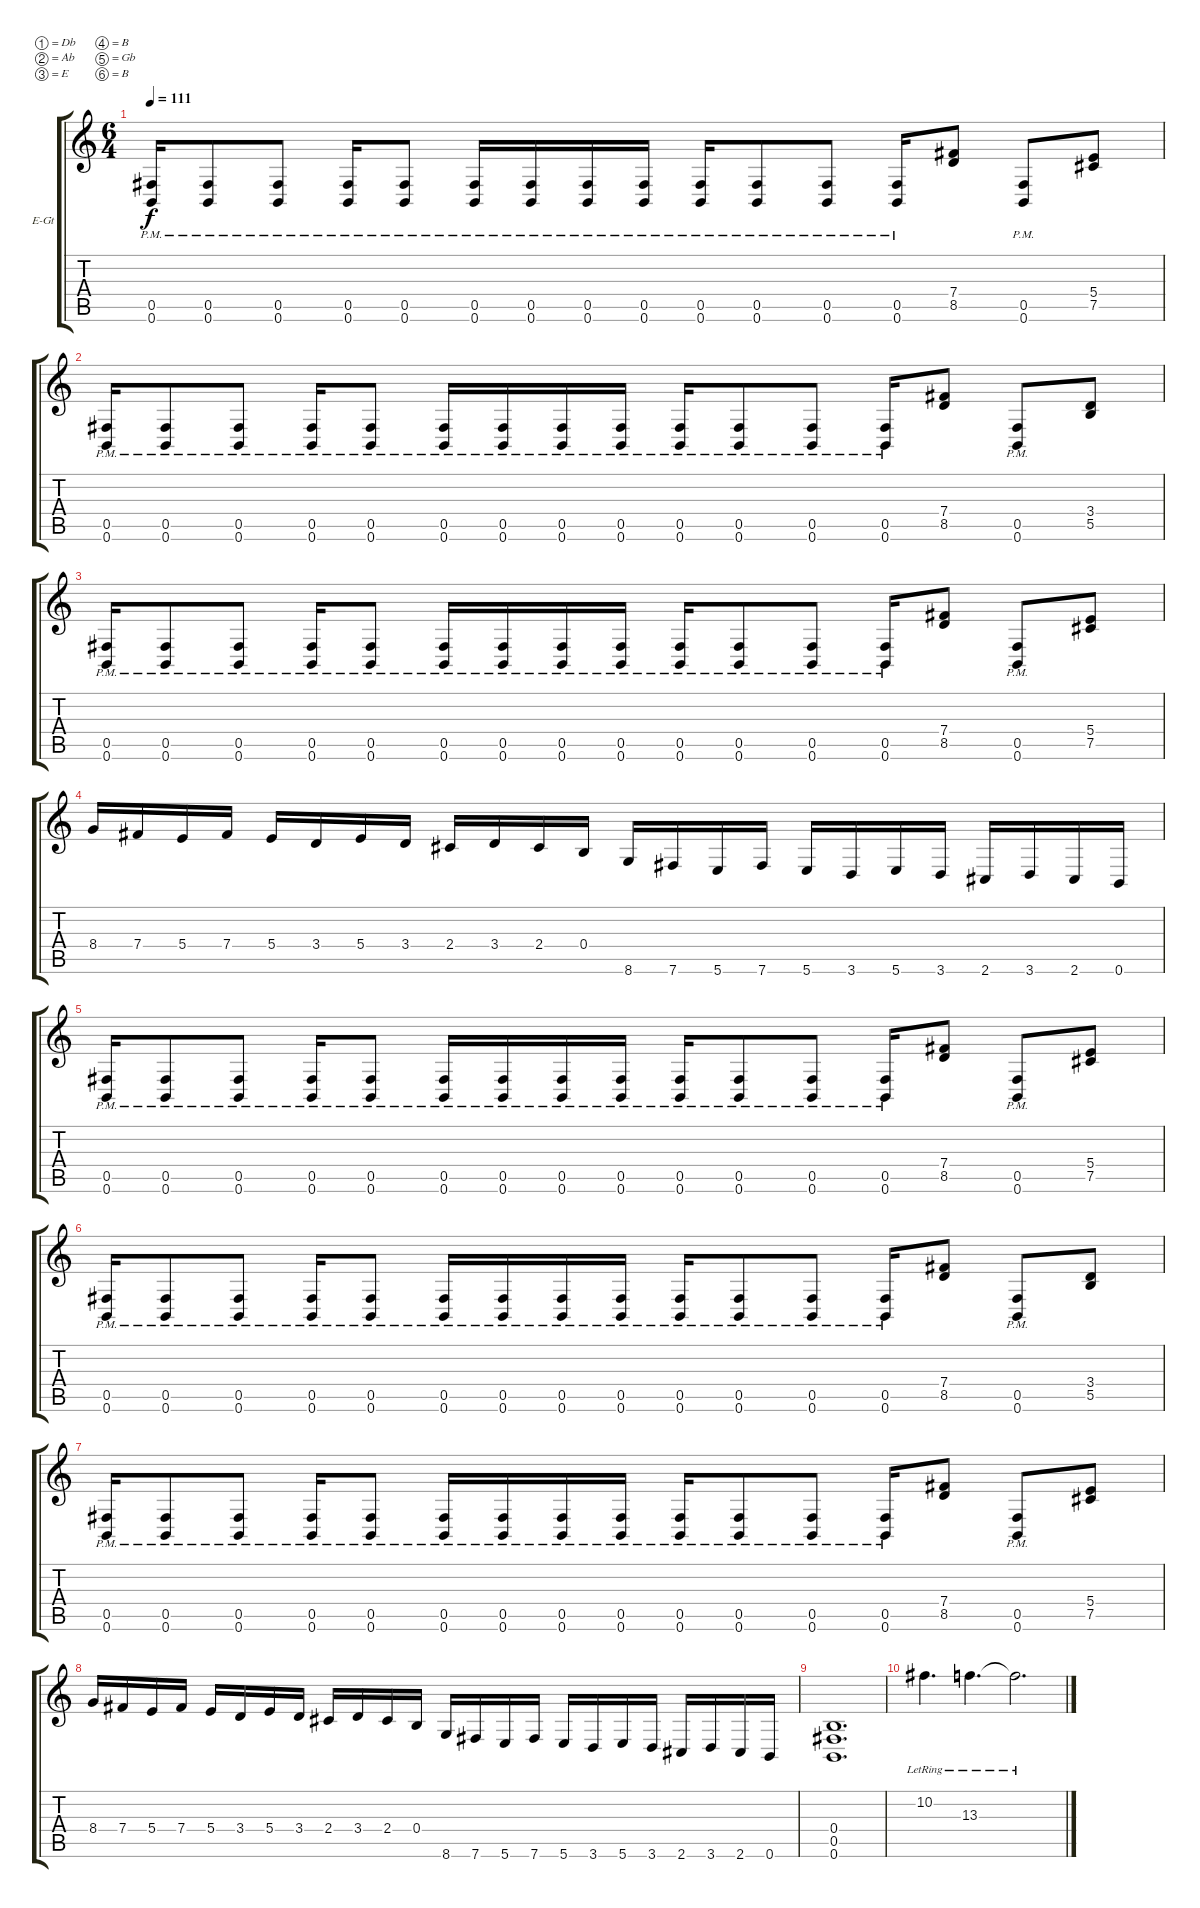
\bracketExtendMode groupsimilarinstruments
\firstSystemTrackNameOrientation horizontal
\otherSystemsTrackNameOrientation horizontal
\track ("Chris Storey (Guitar)" "E-Gt") {instrument distortionguitar}
\staff {score tabs}
\tuning (Db4 Ab3 E3 B2 Gb2 B1)
\ts (6 4)
\tempo 111
\clef g2
\ks c
(0.5{pm} 0.6{pm}).16{dy f} (0.5{pm} 0.6{pm}).8 (0.5{pm} 0.6{pm}).8 (0.5{pm} 0.6{pm}).16 (0.5{pm} 0.6{pm}).8 (0.5{pm} 0.6{pm}).16 (0.5{pm} 0.6{pm}).16 (0.5{pm} 0.6{pm}).16 (0.5{pm} 0.6{pm}).16 (0.5{pm} 0.6{pm}).16 (0.5{pm} 0.6{pm}).8 (0.5{pm} 0.6{pm}).8 (0.5{pm} 0.6{pm}).16 (7.4 8.5).8 (0.5{pm} 0.6{pm}).8 (5.4 7.5).8 |
(0.5{pm} 0.6{pm}).16 (0.5{pm} 0.6{pm}).8 (0.5{pm} 0.6{pm}).8 (0.5{pm} 0.6{pm}).16 (0.5{pm} 0.6{pm}).8 (0.5{pm} 0.6{pm}).16 (0.5{pm} 0.6{pm}).16 (0.5{pm} 0.6{pm}).16 (0.5{pm} 0.6{pm}).16 (0.5{pm} 0.6{pm}).16 (0.5{pm} 0.6{pm}).8 (0.5{pm} 0.6{pm}).8 (0.5{pm} 0.6{pm}).16 (7.4 8.5).8 (0.5{pm} 0.6{pm}).8 (3.4 5.5).8 |
(0.5{pm} 0.6{pm}).16 (0.5{pm} 0.6{pm}).8 (0.5{pm} 0.6{pm}).8 (0.5{pm} 0.6{pm}).16 (0.5{pm} 0.6{pm}).8 (0.5{pm} 0.6{pm}).16 (0.5{pm} 0.6{pm}).16 (0.5{pm} 0.6{pm}).16 (0.5{pm} 0.6{pm}).16 (0.5{pm} 0.6{pm}).16 (0.5{pm} 0.6{pm}).8 (0.5{pm} 0.6{pm}).8 (0.5{pm} 0.6{pm}).16 (7.4 8.5).8 (0.5{pm} 0.6{pm}).8 (5.4 7.5).8 |
8.4.16 7.4.16 5.4.16 7.4.16 5.4.16 3.4.16 5.4.16 3.4.16 2.4.16 3.4.16 2.4.16 0.4.16 8.6.16 7.6.16 5.6.16 7.6.16 5.6.16 3.6.16 5.6.16 3.6.16 2.6.16 3.6.16 2.6.16 0.6.16 |
(0.5{pm} 0.6{pm}).16 (0.5{pm} 0.6{pm}).8 (0.5{pm} 0.6{pm}).8 (0.5{pm} 0.6{pm}).16 (0.5{pm} 0.6{pm}).8 (0.5{pm} 0.6{pm}).16 (0.5{pm} 0.6{pm}).16 (0.5{pm} 0.6{pm}).16 (0.5{pm} 0.6{pm}).16 (0.5{pm} 0.6{pm}).16 (0.5{pm} 0.6{pm}).8 (0.5{pm} 0.6{pm}).8 (0.5{pm} 0.6{pm}).16 (7.4 8.5).8 (0.5{pm} 0.6{pm}).8 (5.4 7.5).8 |
(0.5{pm} 0.6{pm}).16 (0.5{pm} 0.6{pm}).8 (0.5{pm} 0.6{pm}).8 (0.5{pm} 0.6{pm}).16 (0.5{pm} 0.6{pm}).8 (0.5{pm} 0.6{pm}).16 (0.5{pm} 0.6{pm}).16 (0.5{pm} 0.6{pm}).16 (0.5{pm} 0.6{pm}).16 (0.5{pm} 0.6{pm}).16 (0.5{pm} 0.6{pm}).8 (0.5{pm} 0.6{pm}).8 (0.5{pm} 0.6{pm}).16 (7.4 8.5).8 (0.5{pm} 0.6{pm}).8 (3.4 5.5).8 |
(0.5{pm} 0.6{pm}).16 (0.5{pm} 0.6{pm}).8 (0.5{pm} 0.6{pm}).8 (0.5{pm} 0.6{pm}).16 (0.5{pm} 0.6{pm}).8 (0.5{pm} 0.6{pm}).16 (0.5{pm} 0.6{pm}).16 (0.5{pm} 0.6{pm}).16 (0.5{pm} 0.6{pm}).16 (0.5{pm} 0.6{pm}).16 (0.5{pm} 0.6{pm}).8 (0.5{pm} 0.6{pm}).8 (0.5{pm} 0.6{pm}).16 (7.4 8.5).8 (0.5{pm} 0.6{pm}).8 (5.4 7.5).8 |
8.4.16 7.4.16 5.4.16 7.4.16 5.4.16 3.4.16 5.4.16 3.4.16 2.4.16 3.4.16 2.4.16 0.4.16 8.6.16 7.6.16 5.6.16 7.6.16 5.6.16 3.6.16 5.6.16 3.6.16 2.6.16 3.6.16 2.6.16 0.6.16 |
(0.4 0.5 0.6).1{d} |
10.2{lr}.4{d} 13.3{lr}.4{d} 13.3{lr t}.2{d}
